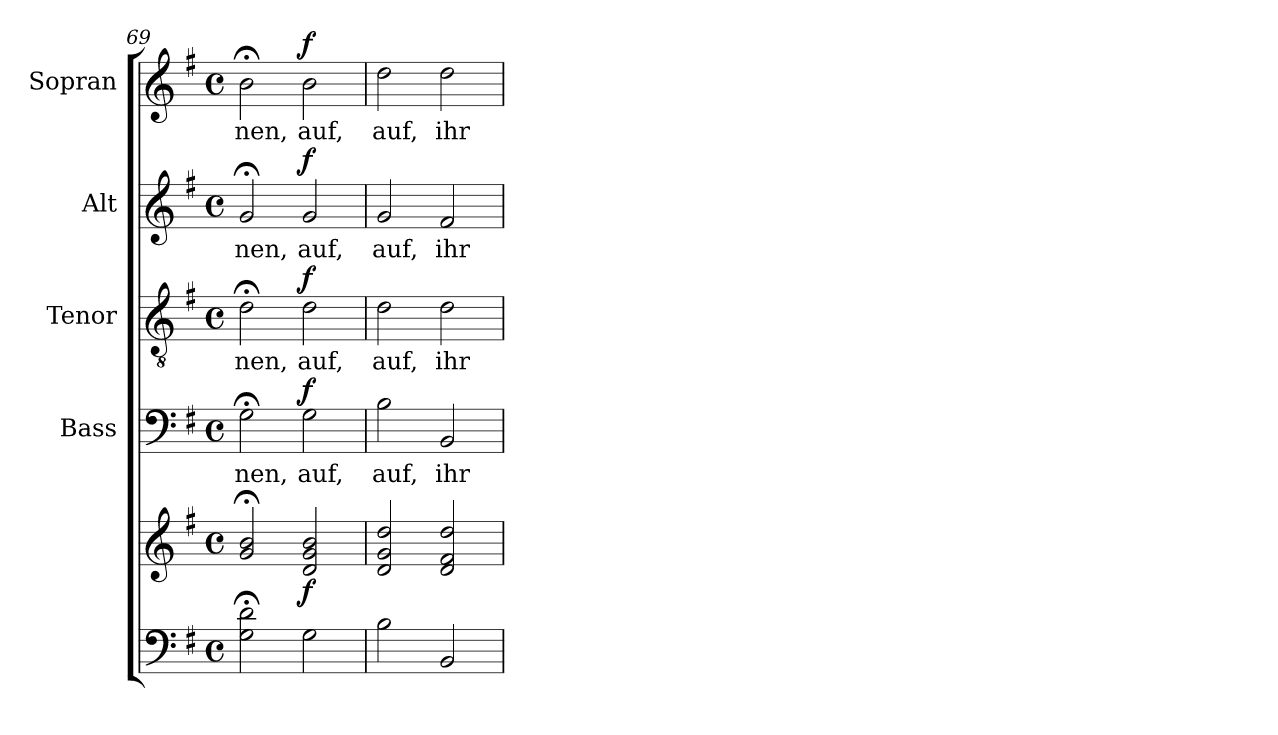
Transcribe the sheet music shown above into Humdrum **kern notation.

**kern	**kern	**dynam	**kern	**text	**dynam	**kern	**text	**dynam	**kern	**text	**dynam	**kern	**text	**dynam
*part5	*part5	*part5	*part4	*part4	*part4	*part3	*part3	*part3	*part2	*part2	*part2	*part1	*part1	*part1
*staff6	*staff5	*staff5/6	*staff4	*staff4	*staff4	*staff3	*staff3	*staff3	*staff2	*staff2	*staff2	*staff1	*staff1	*staff1
*	*	*	*I"Bass	*	*	*I"Tenor	*	*	*I"Alt	*	*	*I"Sopran	*	*
*	*	*	*I'B.	*	*	*I'T.	*	*	*I'A.	*	*	*I'S.	*	*
*clefF4	*clefG2	*	*clefF4	*	*	*clefGv2	*	*	*clefG2	*	*	*clefG2	*	*
*k[f#]	*k[f#]	*	*k[f#]	*	*	*k[f#]	*	*	*k[f#]	*	*	*k[f#]	*	*
*G:	*G:	*	*G:	*	*	*G:	*	*	*G:	*	*	*G:	*	*
*M4/4	*M4/4	*	*M4/4	*	*	*M4/4	*	*	*M4/4	*	*	*M4/4	*	*
*met(c)	*met(c)	*	*met(c)	*	*	*met(c)	*	*	*met(c)	*	*	*met(c)	*	*
=69	=69	=69	=69	=69	=69	=69	=69	=69	=69	=69	=69	=69	=69	=69
!	!	!	!	!LO:LY:b	!	!	!LO:LY:b	!	!	!LO:LY:b	!	!	!LO:LY:b	!
2G\;< 2d\;<	2g/;< 2b/;<	.	2G;<\	-nen,	.	2d;<\	-nen,	.	2g;</	-nen,	.	2b;<\	-nen,	.
!	!	!LO:DY:b	!	!LO:LY:b	!LO:DY:a	!	!LO:LY:b	!LO:DY:a	!	!LO:LY:b	!LO:DY:a	!	!LO:LY:b	!LO:DY:a
2G\	2d/ 2g/ 2b/	f	2G\	auf,	f	2d\	auf,	f	2g/	auf,	f	2b\	auf,	f
!!LO:LB:g=z
=70	=70	=70	=70	=70	=70	=70	=70	=70	=70	=70	=70	=70	=70	=70
!	!	!	!	!LO:LY:b	!	!	!LO:LY:b	!	!	!LO:LY:b	!	!	!LO:LY:b	!
2B\	2d/ 2g/ 2dd/	.	2B\	auf,	.	2d\	auf,	.	2g/	auf,	.	2dd\	auf,	.
!	!	!	!	!LO:LY:b	!	!	!LO:LY:b	!	!	!LO:LY:b	!	!	!LO:LY:b	!
2BB/	2d/ 2f#/ 2dd/	.	2BB/	ihr	.	2d\	ihr	.	2f#/	ihr	.	2dd\	ihr	.
=	=	=	=	=	=	=	=	=	=	=	=	=	=	=
*-	*-	*-	*-	*-	*-	*-	*-	*-	*-	*-	*-	*-	*-	*-
